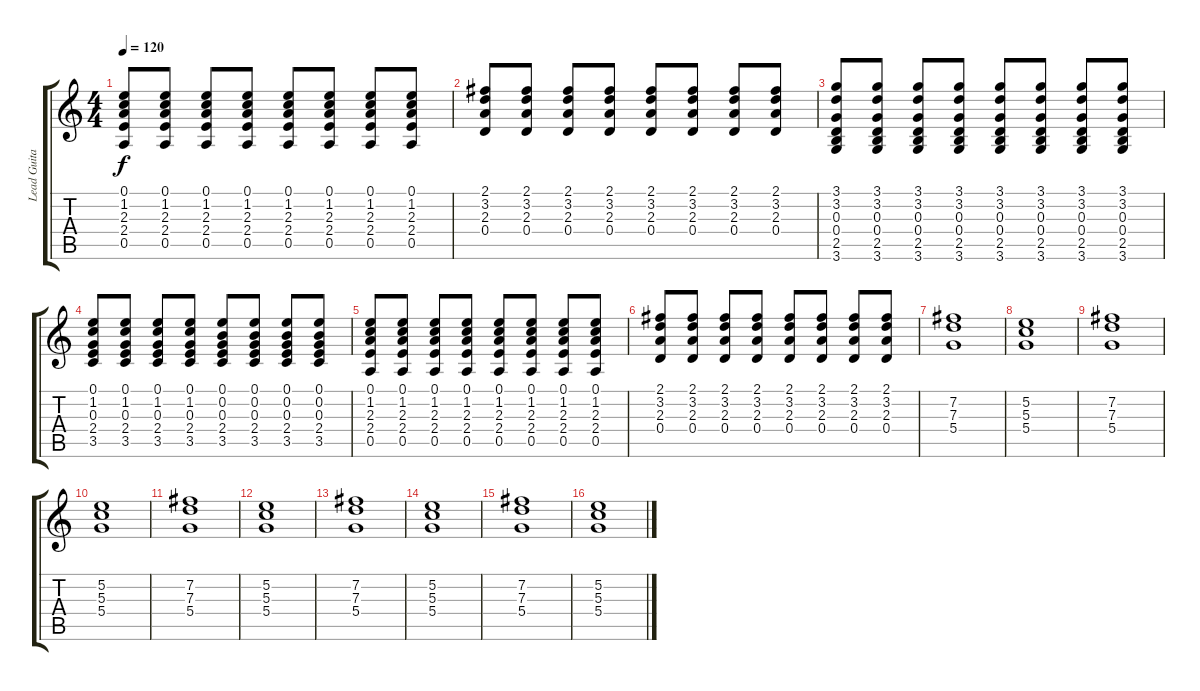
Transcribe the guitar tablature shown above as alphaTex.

\track ("Lead Guitar" "Lead Guita") {instrument overdrivenguitar}
\staff {score tabs}
\tuning (E4 B3 G3 D3 A2 E2) {hide}
\ts (4 4)
\tempo 120
\clef g2
\ks c
(0.1 1.2 2.3 2.4 0.5).8{dy f} (0.1 1.2 2.3 2.4 0.5).8 (0.1 1.2 2.3 2.4 0.5).8 (0.1 1.2 2.3 2.4 0.5).8 (0.1 1.2 2.3 2.4 0.5).8 (0.1 1.2 2.3 2.4 0.5).8 (0.1 1.2 2.3 2.4 0.5).8 (0.1 1.2 2.3 2.4 0.5).8 |
(2.1 3.2 2.3 0.4).8 (2.1 3.2 2.3 0.4).8 (2.1 3.2 2.3 0.4).8 (2.1 3.2 2.3 0.4).8 (2.1 3.2 2.3 0.4).8 (2.1 3.2 2.3 0.4).8 (2.1 3.2 2.3 0.4).8 (2.1 3.2 2.3 0.4).8 |
(3.1 3.2 0.3 0.4 2.5 3.6).8 (3.1 3.2 0.3 0.4 2.5 3.6).8 (3.1 3.2 0.3 0.4 2.5 3.6).8 (3.1 3.2 0.3 0.4 2.5 3.6).8 (3.1 3.2 0.3 0.4 2.5 3.6).8 (3.1 3.2 0.3 0.4 2.5 3.6).8 (3.1 3.2 0.3 0.4 2.5 3.6).8 (3.1 3.2 0.3 0.4 2.5 3.6).8 |
(0.1 1.2 0.3 2.4 3.5).8 (0.1 1.2 0.3 2.4 3.5).8 (0.1 1.2 0.3 2.4 3.5).8 (0.1 1.2 0.3 2.4 3.5).8 (0.1 0.2 0.3 2.4 3.5).8 (0.1 0.2 0.3 2.4 3.5).8 (0.1 0.2 0.3 2.4 3.5).8 (0.1 0.2 0.3 2.4 3.5).8 |
(0.1 1.2 2.3 2.4 0.5).8 (0.1 1.2 2.3 2.4 0.5).8 (0.1 1.2 2.3 2.4 0.5).8 (0.1 1.2 2.3 2.4 0.5).8 (0.1 1.2 2.3 2.4 0.5).8 (0.1 1.2 2.3 2.4 0.5).8 (0.1 1.2 2.3 2.4 0.5).8 (0.1 1.2 2.3 2.4 0.5).8 |
(2.1 3.2 2.3 0.4).8 (2.1 3.2 2.3 0.4).8 (2.1 3.2 2.3 0.4).8 (2.1 3.2 2.3 0.4).8 (2.1 3.2 2.3 0.4).8 (2.1 3.2 2.3 0.4).8 (2.1 3.2 2.3 0.4).8 (2.1 3.2 2.3 0.4).8 |
(7.2 7.3 5.4).1 |
(5.2 5.3 5.4).1 |
(7.2 7.3 5.4).1 |
(5.2 5.3 5.4).1 |
(7.2 7.3 5.4).1 |
(5.2 5.3 5.4).1 |
(7.2 7.3 5.4).1 |
(5.2 5.3 5.4).1 |
(7.2 7.3 5.4).1 |
(5.2 5.3 5.4).1
